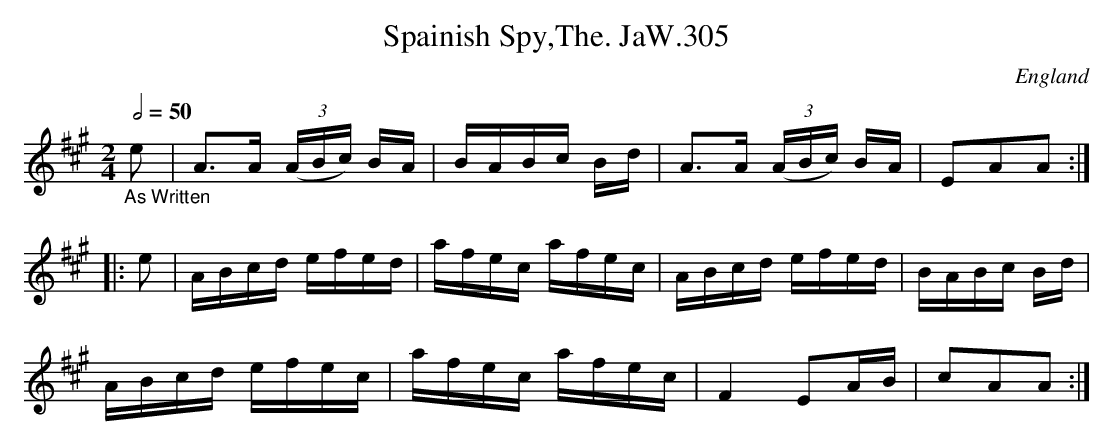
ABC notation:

X:1
T:Spainish Spy,The. JaW.305
M:2/4
L:1/8
Q:1/2=50
O:England
K:A major
"_As Written"e|A>A ((3A/B/c/) B/A/|B/A/B/c/ B/d/|\
A>A ((3A/B/c/) B/A/|EAA:|!
|:e|A/B/c/d/ e/f/e/d/|a/f/e/c/ a/f/e/c/|\
A/B/c/d/ e/f/e/d/|B/A/B/c/ B/d/|!
A/B/c/d/ e/f/e/c/|a/f/e/c/ a/f/e/c/|F2EA/B/|cAA:|
